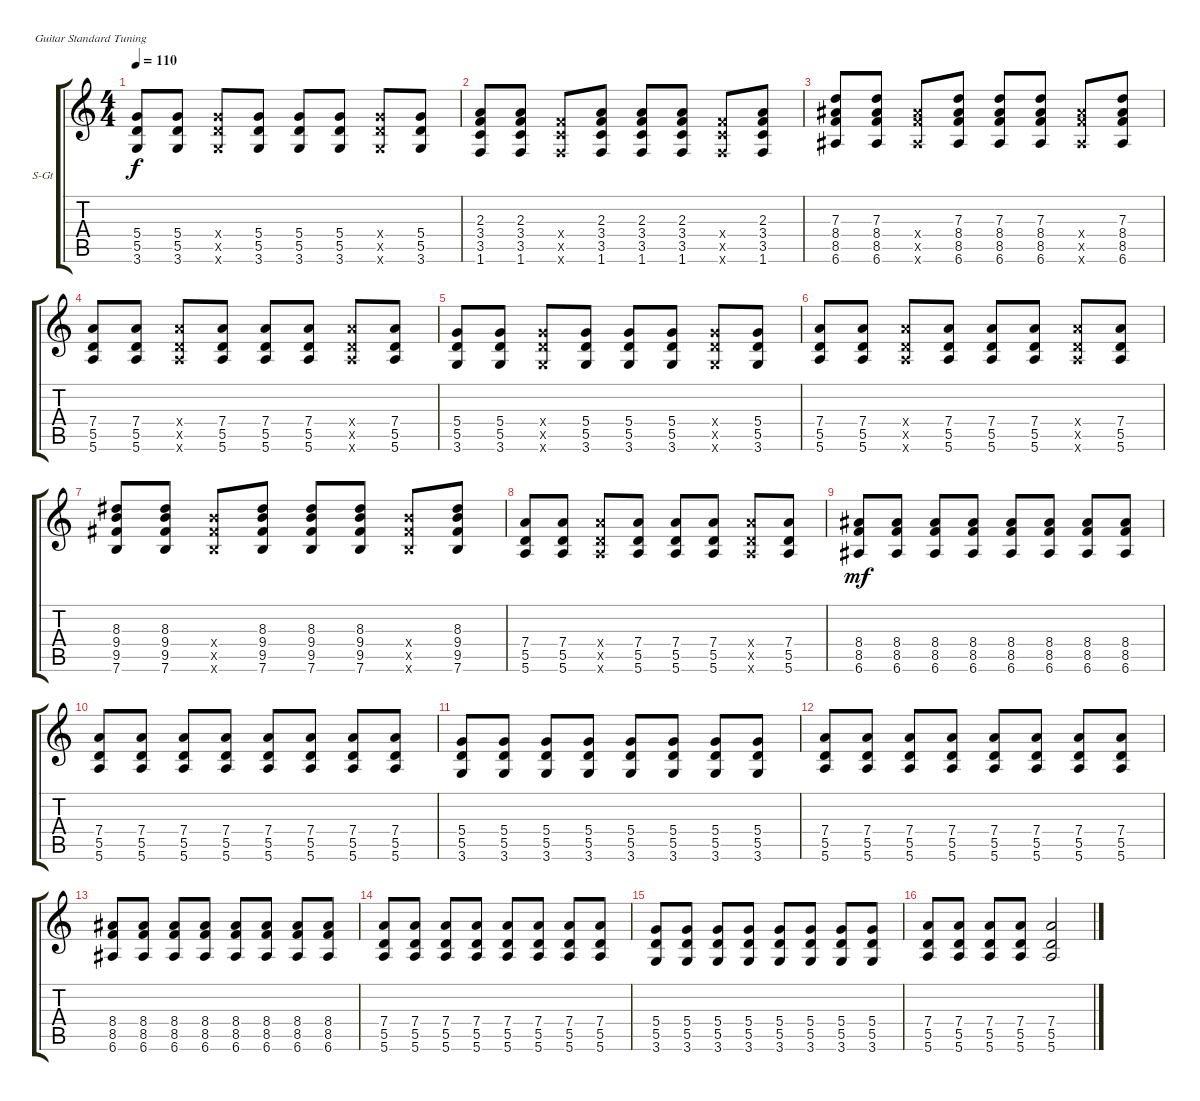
\defaultSystemsLayout 4
\bracketExtendMode groupsimilarinstruments
\firstSystemTrackNameOrientation horizontal
\otherSystemsTrackNameOrientation horizontal
\track ("Steel Guitar" "S-Gt") {instrument acousticguitarsteel}
\staff {score tabs}
\tuning (E4 B3 G3 D3 A2 E2)
\ts (4 4)
\tempo 110
\clef g2
\ks c
(5.4 5.5 3.6).8{dy f} (5.4 5.5 3.6).8 (5.4{x} 5.5{x} 3.6{x}).8 (5.4 5.5 3.6).8 (5.4 5.5 3.6).8 (5.4 5.5 3.6).8 (5.4{x} 5.5{x} 3.6{x}).8 (5.4 5.5 3.6).8 |
(3.4 3.5 1.6 2.3).8 (3.4 3.5 1.6 2.3).8 (3.4{x} 3.5{x} 1.6{x}).8 (3.4 3.5 1.6 2.3).8 (3.4 3.5 1.6 2.3).8 (3.4 3.5 1.6 2.3).8 (3.4{x} 3.5{x} 1.6{x}).8 (3.4 3.5 1.6 2.3).8 |
(8.4 8.5 6.6 7.3).8 (8.4 8.5 6.6 7.3).8 (8.4{x} 8.5{x} 6.6{x}).8 (8.4 8.5 6.6 7.3).8 (8.4 8.5 6.6 7.3).8 (8.4 8.5 6.6 7.3).8 (8.4{x} 8.5{x} 6.6{x}).8 (8.4 8.5 6.6 7.3).8 |
(7.4 5.5 5.6).8 (7.4 5.5 5.6).8 (7.4{x} 5.5{x} 5.6{x}).8 (7.4 5.5 5.6).8 (7.4 5.5 5.6).8 (7.4 5.5 5.6).8 (7.4{x} 5.5{x} 5.6{x}).8 (7.4 5.5 5.6).8 |
(5.4 5.5 3.6).8 (5.4 5.5 3.6).8 (5.4{x} 5.5{x} 3.6{x}).8 (5.4 5.5 3.6).8 (5.4 5.5 3.6).8 (5.4 5.5 3.6).8 (5.4{x} 5.5{x} 3.6{x}).8 (5.4 5.5 3.6).8 |
(7.4 5.5 5.6).8 (7.4 5.5 5.6).8 (7.4{x} 5.5{x} 5.6{x}).8 (7.4 5.5 5.6).8 (7.4 5.5 5.6).8 (7.4 5.5 5.6).8 (7.4{x} 5.5{x} 5.6{x}).8 (7.4 5.5 5.6).8 |
(9.4 9.5 7.6 8.3).8 (9.4 9.5 7.6 8.3).8 (9.4{x} 9.5{x} 7.6{x}).8 (9.4 9.5 7.6 8.3).8 (9.4 9.5 7.6 8.3).8 (9.4 9.5 7.6 8.3).8 (9.4{x} 9.5{x} 7.6{x}).8 (9.4 9.5 7.6 8.3).8 |
(7.4 5.5 5.6).8 (7.4 5.5 5.6).8 (7.4{x} 5.5{x} 5.6{x}).8 (7.4 5.5 5.6).8 (7.4 5.5 5.6).8 (7.4 5.5 5.6).8 (7.4{x} 5.5{x} 5.6{x}).8 (7.4 5.5 5.6).8 |
(8.4 8.5 6.6).8{dy mf} (8.4 8.5 6.6).8 (8.4 8.5 6.6).8 (8.4 8.5 6.6).8 (8.4 8.5 6.6).8 (8.4 8.5 6.6).8 (8.4 8.5 6.6).8 (8.4 8.5 6.6).8 |
(7.4 5.5 5.6).8 (7.4 5.5 5.6).8 (7.4 5.5 5.6).8 (7.4 5.5 5.6).8 (7.4 5.5 5.6).8 (7.4 5.5 5.6).8 (7.4 5.5 5.6).8 (7.4 5.5 5.6).8 |
(5.4 5.5 3.6).8 (5.4 5.5 3.6).8 (5.4 5.5 3.6).8 (5.4 5.5 3.6).8 (5.4 5.5 3.6).8 (5.4 5.5 3.6).8 (5.4 5.5 3.6).8 (5.4 5.5 3.6).8 |
(7.4 5.5 5.6).8 (7.4 5.5 5.6).8 (7.4 5.5 5.6).8 (7.4 5.5 5.6).8 (7.4 5.5 5.6).8 (7.4 5.5 5.6).8 (7.4 5.5 5.6).8 (7.4 5.5 5.6).8 |
(8.4 8.5 6.6).8 (8.4 8.5 6.6).8 (8.4 8.5 6.6).8 (8.4 8.5 6.6).8 (8.4 8.5 6.6).8 (8.4 8.5 6.6).8 (8.4 8.5 6.6).8 (8.4 8.5 6.6).8 |
(7.4 5.5 5.6).8 (7.4 5.5 5.6).8 (7.4 5.5 5.6).8 (7.4 5.5 5.6).8 (7.4 5.5 5.6).8 (7.4 5.5 5.6).8 (7.4 5.5 5.6).8 (7.4 5.5 5.6).8 |
(5.4 5.5 3.6).8 (5.4 5.5 3.6).8 (5.4 5.5 3.6).8 (5.4 5.5 3.6).8 (5.4 5.5 3.6).8 (5.4 5.5 3.6).8 (5.4 5.5 3.6).8 (5.4 5.5 3.6).8 |
(7.4 5.5 5.6).8 (7.4 5.5 5.6).8 (7.4 5.5 5.6).8 (7.4 5.5 5.6).8 (7.4 5.5 5.6).2
